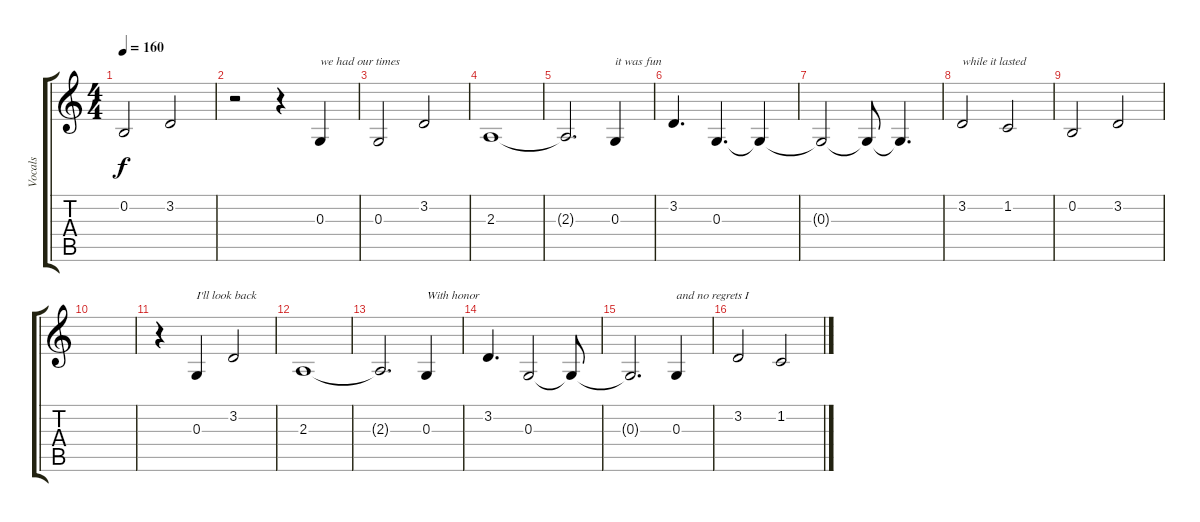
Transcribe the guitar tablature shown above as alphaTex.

\track ("Vocals" "Vocals") {instrument lead6voice}
\staff {score tabs}
\tuning (E4 B3 G3 D3 A2 E2) {hide}
\ts (4 4)
\tempo 160
\clef g2
\ks c
0.2.2{dy f} 3.2.2 |
r.2 r.4 0.3.4{txt "we had our times"} |
0.3.2 3.2.2 |
2.3.1 |
2.3{t}.2{d} 0.3.4{txt "it was fun"} |
3.2.4{d} 0.3.4{d} 0.3{t}.4 |
0.3{t}.2 0.3{t}.8 0.3{t}.4{d} |
3.2.2{txt "while it lasted"} 1.2.2 |
0.2.2 3.2.2 |
|
r.4 0.3.4{txt "I'll look back"} 3.2.2 |
2.3.1 |
2.3{t}.2{d} 0.3.4{txt "With honor"} |
3.2.4{d} 0.3.2 0.3{t}.8 |
0.3{t}.2{d} 0.3.4{txt "and no regrets I"} |
3.2.2 1.2.2
